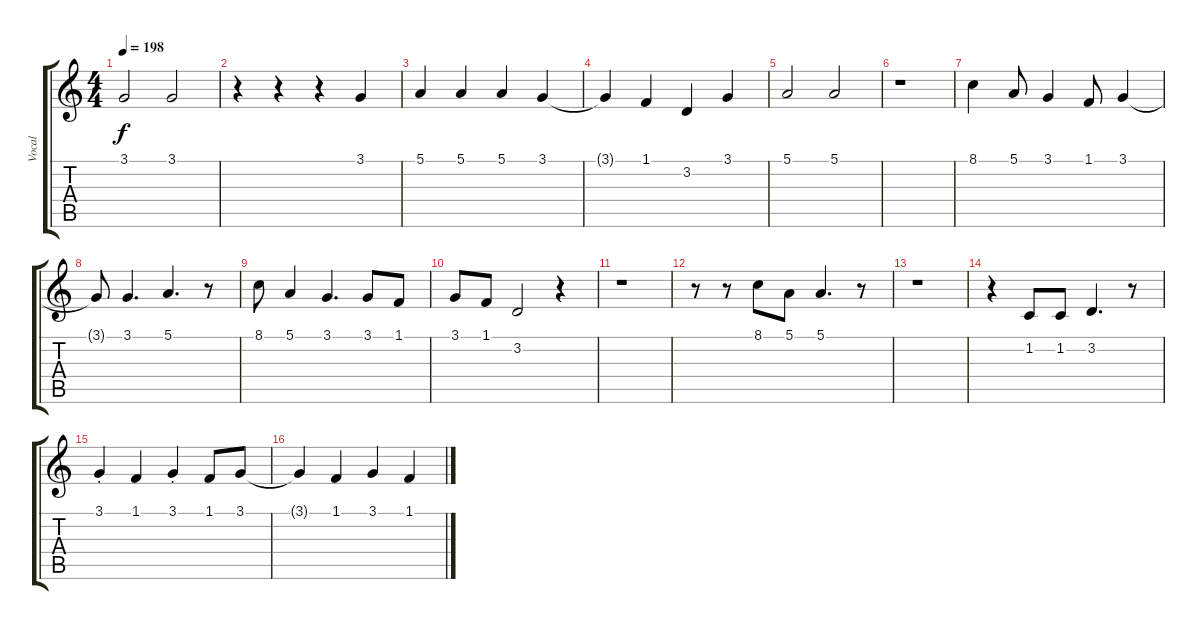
\track ("Vocal" "Vocal") {instrument frenchhorn}
\staff {score tabs}
\tuning (E4 B3 G3 D3 A2 E2) {hide}
\ts (4 4)
\tempo 198
\clef g2
\ks c
3.1.2{dy f} 3.1.2 |
r.4 r.4 r.4 3.1.4 |
5.1.4 5.1.4 5.1.4 3.1.4 |
3.1{t}.4 1.1.4 3.2.4 3.1.4 |
5.1.2 5.1.2 |
r.1 |
8.1.4 5.1.8 3.1.4 1.1.8 3.1.4 |
3.1{t}.8 3.1.4{d} 5.1.4{d} r.8 |
8.1.8 5.1.4 3.1.4{d} 3.1.8 1.1.8 |
3.1.8 1.1.8 3.2.2 r.4 |
r.1 |
r.8 r.8 8.1.8 5.1.8 5.1.4{d} r.8 |
r.1 |
r.4 1.2.8 1.2.8 3.2.4{d} r.8 |
3.1{st}.4 1.1.4 3.1{st}.4 1.1.8 3.1.8 |
3.1{t}.4 1.1.4 3.1.4 1.1.4
